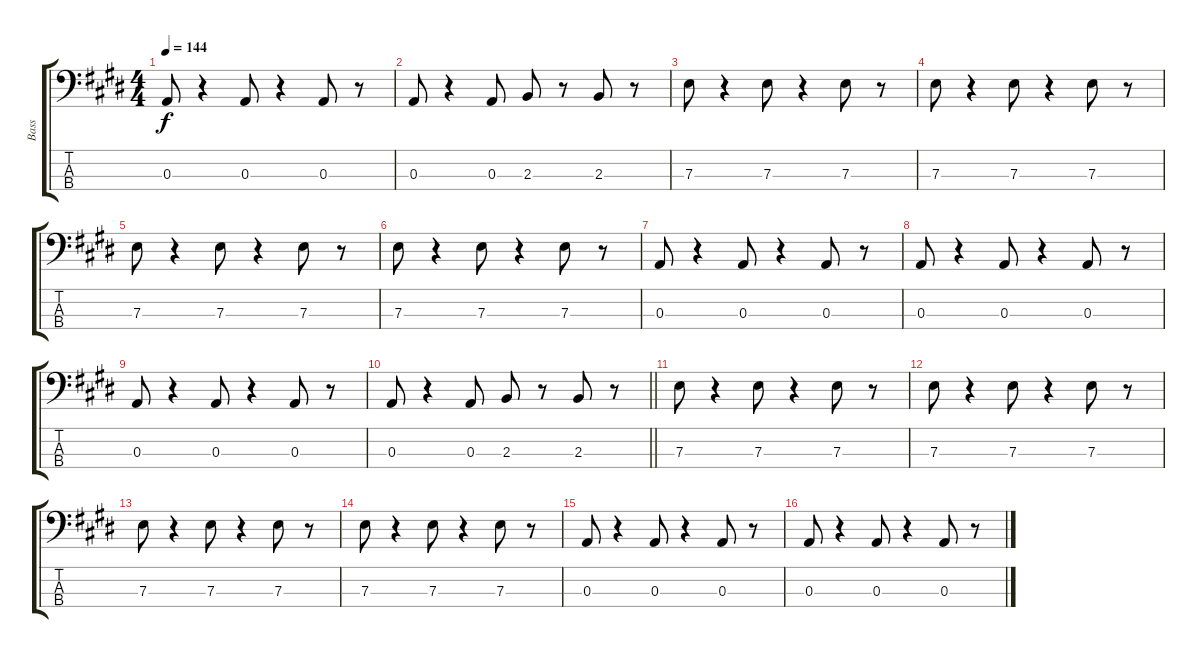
\track ("Bass" "Bass") {instrument electricbassfinger}
\staff {score tabs}
\tuning (G2 D2 A1 E1) {hide}
\ts (4 4)
\tempo 144
\clef f4
\ks e
0.3.8{dy f} r.4 0.3.8 r.4 0.3.8 r.8 |
0.3.8 r.4 0.3.8 2.3.8 r.8 2.3.8 r.8 |
7.3.8 r.4 7.3.8 r.4 7.3.8 r.8 |
7.3.8 r.4 7.3.8 r.4 7.3.8 r.8 |
7.3.8 r.4 7.3.8 r.4 7.3.8 r.8 |
7.3.8 r.4 7.3.8 r.4 7.3.8 r.8 |
0.3.8 r.4 0.3.8 r.4 0.3.8 r.8 |
0.3.8 r.4 0.3.8 r.4 0.3.8 r.8 |
0.3.8 r.4 0.3.8 r.4 0.3.8 r.8 |
\barLineRight lightlight
0.3.8 r.4 0.3.8 2.3.8 r.8 2.3.8 r.8 |
7.3.8 r.4 7.3.8 r.4 7.3.8 r.8 |
7.3.8 r.4 7.3.8 r.4 7.3.8 r.8 |
7.3.8 r.4 7.3.8 r.4 7.3.8 r.8 |
7.3.8 r.4 7.3.8 r.4 7.3.8 r.8 |
0.3.8 r.4 0.3.8 r.4 0.3.8 r.8 |
0.3.8 r.4 0.3.8 r.4 0.3.8 r.8
